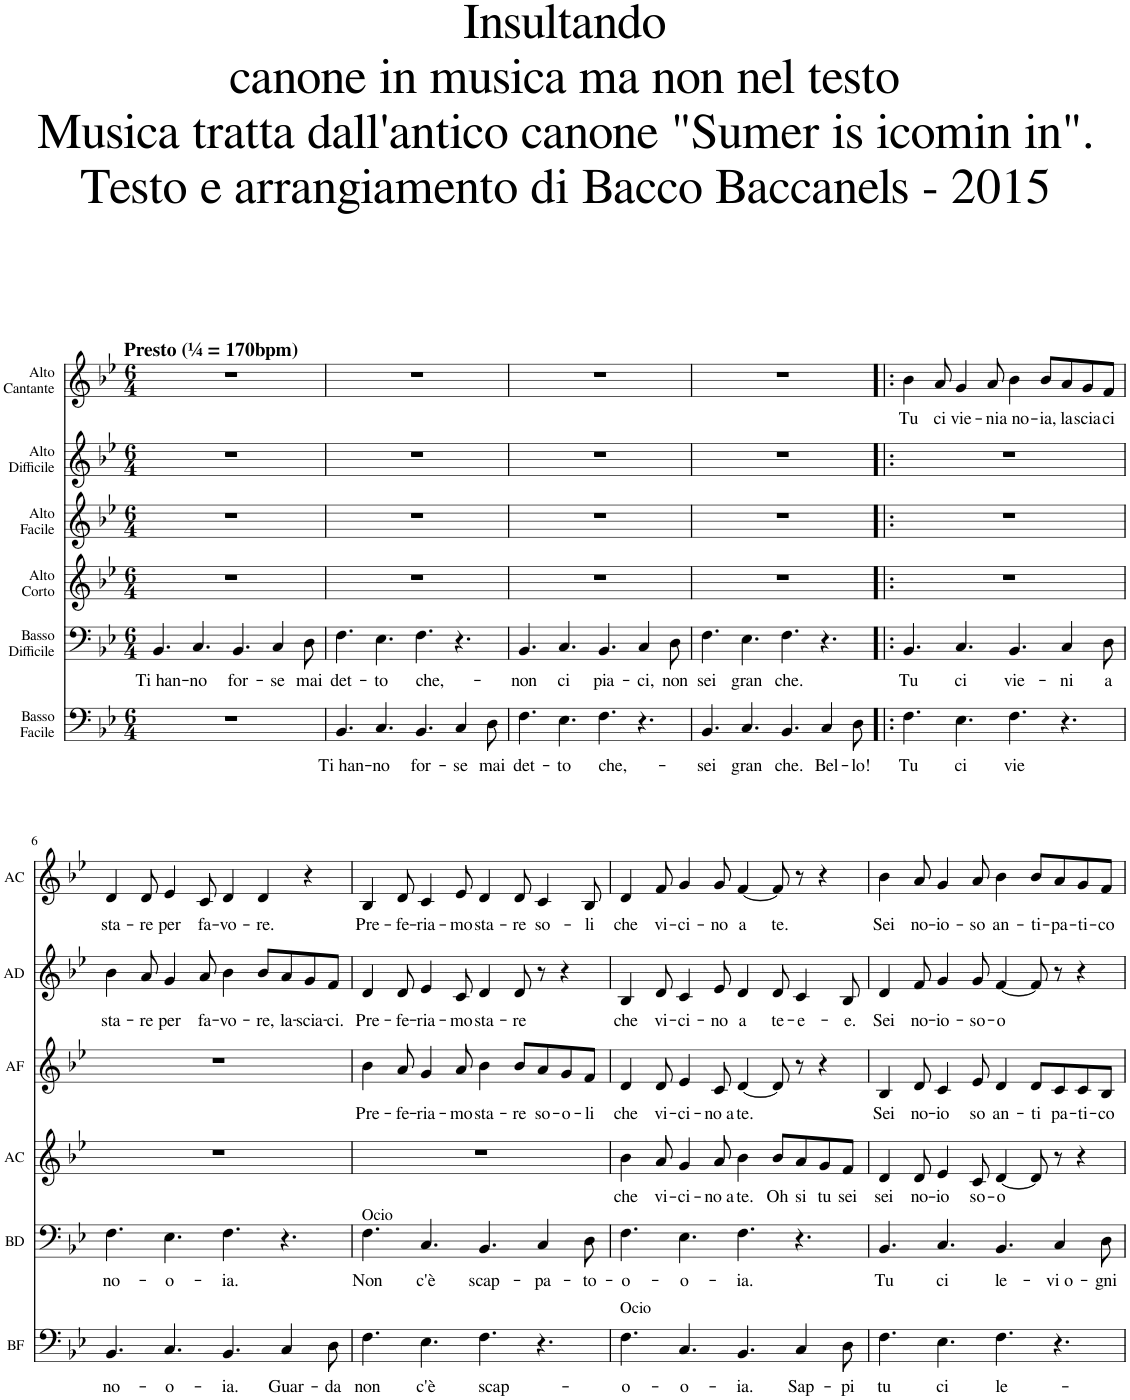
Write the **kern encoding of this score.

**kern	**text	**kern	**text	**kern	**text	**kern	**text	**kern	**text	**kern	**text
*part6	*part6	*part5	*part5	*part4	*part4	*part3	*part3	*part2	*part2	*part1	*part1
*staff6	*staff6	*staff5	*staff5	*staff4	*staff4	*staff3	*staff3	*staff2	*staff2	*staff1	*staff1
*I"Basso Facile	*	*I"Basso Difficile	*	*I"Alto Corto	*	*I"Alto Facile	*	*I"Alto Difficile	*	*I"Alto Cantante	*
*I'BF	*	*I'BD	*	*I'AC	*	*I'AF	*	*I'AD	*	*I'AC	*
*clefF4	*	*clefF4	*	*clefG2	*	*clefG2	*	*clefG2	*	*clefG2	*
*Trd7c12	*	*Trd7c12	*	*Trd4c7	*	*Trd4c7	*	*Trd4c7	*	*Trd4c7	*
*k[b-e-]	*	*k[b-e-]	*	*k[b-e-]	*	*k[b-e-]	*	*k[b-e-]	*	*k[b-e-]	*
*M6/4	*	*M6/4	*	*M6/4	*	*M6/4	*	*M6/4	*	*M6/4	*
=1	=1	=1	=1	=1	=1	=1	=1	=1	=1	=1	=1
!	!	!	!	!	!	!	!	!	!	!LO:TX:a:B:t=Presto (¼ = 170bpm)	!
!	!	!	!LO:LY:b	!	!	!	!	!	!	!	!
1.r	.	4.BB-/	Ti han-	1.r	.	1.r	.	1.r	.	1.r	.
!	!	!	!LO:LY:b	!	!	!	!	!	!	!	!
.	.	4.C/	-no	.	.	.	.	.	.	.	.
!	!	!	!LO:LY:b	!	!	!	!	!	!	!	!
.	.	4.BB-/	for-	.	.	.	.	.	.	.	.
!	!	!	!LO:LY:b	!	!	!	!	!	!	!	!
.	.	4C/	-se	.	.	.	.	.	.	.	.
!	!	!	!LO:LY:b	!	!	!	!	!	!	!	!
.	.	8D\	mai	.	.	.	.	.	.	.	.
=2	=2	=2	=2	=2	=2	=2	=2	=2	=2	=2	=2
!	!LO:LY:b	!	!LO:LY:b	!	!	!	!	!	!	!	!
4.BB-/	Ti han-	4.F\	det-	1.r	.	1.r	.	1.r	.	1.r	.
!	!LO:LY:b	!	!LO:LY:b	!	!	!	!	!	!	!	!
4.C/	-no	4.E-\	-to	.	.	.	.	.	.	.	.
!	!LO:LY:b	!	!LO:LY:b	!	!	!	!	!	!	!	!
4.BB-/	for-	4.F\	che,-	.	.	.	.	.	.	.	.
!	!LO:LY:b	!	!	!	!	!	!	!	!	!	!
4C/	-se	4.r	.	.	.	.	.	.	.	.	.
!	!LO:LY:b	!	!	!	!	!	!	!	!	!	!
8D\	mai	.	.	.	.	.	.	.	.	.	.
=3	=3	=3	=3	=3	=3	=3	=3	=3	=3	=3	=3
!	!LO:LY:b	!	!LO:LY:b	!	!	!	!	!	!	!	!
4.F\	det-	4.BB-/	non	1.r	.	1.r	.	1.r	.	1.r	.
!	!LO:LY:b	!	!LO:LY:b	!	!	!	!	!	!	!	!
4.E-\	-to	4.C/	ci	.	.	.	.	.	.	.	.
!	!LO:LY:b	!	!LO:LY:b	!	!	!	!	!	!	!	!
4.F\	che,-	4.BB-/	pia-	.	.	.	.	.	.	.	.
!	!	!	!LO:LY:b	!	!	!	!	!	!	!	!
4.r	.	4C/	-ci,	.	.	.	.	.	.	.	.
!	!	!	!LO:LY:b	!	!	!	!	!	!	!	!
.	.	8D\	non	.	.	.	.	.	.	.	.
=4	=4	=4	=4	=4	=4	=4	=4	=4	=4	=4	=4
!	!LO:LY:b	!	!LO:LY:b	!	!	!	!	!	!	!	!
4.BB-/	sei	4.F\	sei	1.r	.	1.r	.	1.r	.	1.r	.
!	!LO:LY:b	!	!LO:LY:b	!	!	!	!	!	!	!	!
4.C/	gran	4.E-\	gran	.	.	.	.	.	.	.	.
!	!LO:LY:b	!	!LO:LY:b	!	!	!	!	!	!	!	!
4.BB-/	che.	4.F\	che.	.	.	.	.	.	.	.	.
!	!LO:LY:b	!	!	!	!	!	!	!	!	!	!
4C/	Bel-	4.r	.	.	.	.	.	.	.	.	.
!	!LO:LY:b	!	!	!	!	!	!	!	!	!	!
8D\	-lo!	.	.	.	.	.	.	.	.	.	.
=5!|:	=5!|:	=5!|:	=5!|:	=5!|:	=5!|:	=5!|:	=5!|:	=5!|:	=5!|:	=5!|:	=5!|:
!	!LO:LY:b	!	!LO:LY:b	!	!	!	!	!	!	!	!LO:LY:b
4.F\	Tu	4.BB-/	Tu	1.r	.	1.r	.	1.r	.	4b-\	Tu
!	!	!	!	!	!	!	!	!	!	!	!LO:LY:b
.	.	.	.	.	.	.	.	.	.	8a/	ci
!	!LO:LY:b	!	!LO:LY:b	!	!	!	!	!	!	!	!LO:LY:b
4.E-\	ci	4.C/	ci	.	.	.	.	.	.	4g/	vie-
!	!	!	!	!	!	!	!	!	!	!	!LO:LY:b
.	.	.	.	.	.	.	.	.	.	8a/	-ni
!	!LO:LY:b	!	!LO:LY:b	!	!	!	!	!	!	!	!LO:LY:b
4.F\	vie	4.BB-/	vie-	.	.	.	.	.	.	4b-\	a no-
!	!	!	!	!	!	!	!	!	!	!	!LO:LY:b
.	.	.	.	.	.	.	.	.	.	8b-/L	-ia,
!	!	!	!LO:LY:b	!	!	!	!	!	!	!	!LO:LY:b
4.r	.	4C/	-ni	.	.	.	.	.	.	8a/	la-
!	!	!	!	!	!	!	!	!	!	!	!LO:LY:b
.	.	.	.	.	.	.	.	.	.	8g/	-scia-
!	!	!	!LO:LY:b	!	!	!	!	!	!	!	!LO:LY:b
.	.	8D\	a	.	.	.	.	.	.	8f/J	-ci
!!LO:LB:g=z
=6	=6	=6	=6	=6	=6	=6	=6	=6	=6	=6	=6
!	!LO:LY:b	!	!LO:LY:b	!	!	!	!	!	!LO:LY:b	!	!LO:LY:b
4.BB-/	no-	4.F\	no-	1.r	.	1.r	.	4b-\	sta-	4d/	sta-
!	!	!	!	!	!	!	!	!	!LO:LY:b	!	!LO:LY:b
.	.	.	.	.	.	.	.	8a/	-re	8d/	-re
!	!LO:LY:b	!	!LO:LY:b	!	!	!	!	!	!LO:LY:b	!	!LO:LY:b
4.C/	-o-	4.E-\	-o-	.	.	.	.	4g/	per	4e-/	per
!	!	!	!	!	!	!	!	!	!LO:LY:b	!	!LO:LY:b
.	.	.	.	.	.	.	.	8a/	fa-	8c/	fa-
!	!LO:LY:b	!	!LO:LY:b	!	!	!	!	!	!LO:LY:b	!	!LO:LY:b
4.BB-/	-ia.	4.F\	-ia.	.	.	.	.	4b-\	-vo-	4d/	-vo-
!	!	!	!	!	!	!	!	!	!LO:LY:b	!	!LO:LY:b
.	.	.	.	.	.	.	.	8b-/L	-re,	4d/	-re.
!	!LO:LY:b	!	!	!	!	!	!	!	!LO:LY:b	!	!
4C/	Guar-	4.r	.	.	.	.	.	8a/	la-	.	.
!	!	!	!	!	!	!	!	!	!LO:LY:b	!	!
.	.	.	.	.	.	.	.	8g/	-scia-	4r	.
!	!LO:LY:b	!	!	!	!	!	!	!	!LO:LY:b	!	!
8D\	-da	.	.	.	.	.	.	8f/J	-ci.	.	.
=7	=7	=7	=7	=7	=7	=7	=7	=7	=7	=7	=7
!	!	!LO:TX:a:t=Ocio	!	!	!	!	!	!	!	!	!
!	!LO:LY:b	!	!LO:LY:b	!	!	!	!LO:LY:b	!	!LO:LY:b	!	!LO:LY:b
4.F\	non	4.F\	Non	1.r	.	4b-\	Pre-	4d/	Pre-	4B-/	Pre-
!	!	!	!	!	!	!	!LO:LY:b	!	!LO:LY:b	!	!LO:LY:b
.	.	.	.	.	.	8a/	-fe-	8d/	-fe-	8d/	-fe-
!	!LO:LY:b	!	!LO:LY:b	!	!	!	!LO:LY:b	!	!LO:LY:b	!	!LO:LY:b
4.E-\	c'è	4.C/	c'è	.	.	4g/	-ria-	4e-/	-ria-	4c/	-ria-
!	!	!	!	!	!	!	!LO:LY:b	!	!LO:LY:b	!	!LO:LY:b
.	.	.	.	.	.	8a/	-mo	8c/	-mo	8e-/	-mo
!	!LO:LY:b	!	!LO:LY:b	!	!	!	!LO:LY:b	!	!LO:LY:b	!	!LO:LY:b
4.F\	scap-	4.BB-/	scap-	.	.	4b-\	sta-	4d/	sta-	4d/	sta-
!	!	!	!	!	!	!	!LO:LY:b	!	!LO:LY:b	!	!LO:LY:b
.	.	.	.	.	.	8b-/L	-re	8d/	-re	8d/	-re
!	!	!	!LO:LY:b	!	!	!	!LO:LY:b	!	!	!	!LO:LY:b
4.r	.	4C/	-pa-	.	.	8a/	so-	8r	.	4c/	so-
!	!	!	!	!	!	!	!LO:LY:b	!	!	!	!
.	.	.	.	.	.	8g/	-o-	4r	.	.	.
!	!	!	!LO:LY:b	!	!	!	!LO:LY:b	!	!	!	!LO:LY:b
.	.	8D\	-to-	.	.	8f/J	-li	.	.	8B-/	-li
=8	=8	=8	=8	=8	=8	=8	=8	=8	=8	=8	=8
!LO:TX:a:t=Ocio	!	!	!	!	!	!	!	!	!	!	!
!	!LO:LY:b	!	!LO:LY:b	!	!LO:LY:b	!	!LO:LY:b	!	!LO:LY:b	!	!LO:LY:b
4.F\	o-	4.F\	-o-	4b-\	che	4d/	che	4B-/	che	4d/	che
!	!	!	!	!	!LO:LY:b	!	!LO:LY:b	!	!LO:LY:b	!	!LO:LY:b
.	.	.	.	8a/	vi-	8d/	vi-	8d/	vi-	8f/	vi-
!	!LO:LY:b	!	!LO:LY:b	!	!LO:LY:b	!	!LO:LY:b	!	!LO:LY:b	!	!LO:LY:b
4.C/	-o-	4.E-\	-o-	4g/	-ci-	4e-/	-ci-	4c/	-ci-	4g/	-ci-
!	!	!	!	!	!LO:LY:b	!	!LO:LY:b	!	!LO:LY:b	!	!LO:LY:b
.	.	.	.	8a/	-no a	8c/	-no a	8e-/	-no	8g/	-no
!	!LO:LY:b	!	!LO:LY:b	!	!LO:LY:b	!	!LO:LY:b	!	!LO:LY:b	!	!LO:LY:b
4.BB-/	-ia.	4.F\	-ia.	4b-\	te.	[4d/	te.	4d/	a	[4f/	a
!	!	!	!	!	!LO:LY:b	!	!	!	!LO:LY:b	!	!LO:LY:b
.	.	.	.	8b-/L	Oh	8d/]	.	8d/	te-	8f/]	te.
!	!LO:LY:b	!	!	!	!LO:LY:b	!	!	!	!LO:LY:b	!	!
4C/	Sap-	4.r	.	8a/	si	8r	.	4c/	-e-	8r	.
!	!	!	!	!	!LO:LY:b	!	!	!	!	!	!
.	.	.	.	8g/	tu	4r	.	.	.	4r	.
!	!LO:LY:b	!	!	!	!LO:LY:b	!	!	!	!LO:LY:b	!	!
8D\	-pi	.	.	8f/J	sei	.	.	8B-/	-e.	.	.
=9	=9	=9	=9	=9	=9	=9	=9	=9	=9	=9	=9
!	!LO:LY:b	!	!LO:LY:b	!	!LO:LY:b	!	!LO:LY:b	!	!LO:LY:b	!	!LO:LY:b
4.F\	tu	4.BB-/	Tu	4d/	sei	4B-/	Sei	4d/	Sei	4b-\	Sei
!	!	!	!	!	!LO:LY:b	!	!LO:LY:b	!	!LO:LY:b	!	!LO:LY:b
.	.	.	.	8d/	no-	8d/	no-	8f/	no-	8a/	no-
!	!LO:LY:b	!	!LO:LY:b	!	!LO:LY:b	!	!LO:LY:b	!	!LO:LY:b	!	!LO:LY:b
4.E-\	ci	4.C/	ci	4e-/	-io	4c/	-io	4g/	-io-	4g/	-io-
!	!	!	!	!	!LO:LY:b	!	!LO:LY:b	!	!LO:LY:b	!	!LO:LY:b
.	.	.	.	8c/	so-	8e-/	so	8g/	-so-	8a/	-so
!	!LO:LY:b	!	!LO:LY:b	!	!LO:LY:b	!	!LO:LY:b	!	!LO:LY:b	!	!LO:LY:b
4.F\	le-	4.BB-/	le-	[4d/	-o	4d/	an-	[4f/	-o	4b-\	an-
!	!	!	!	!	!	!	!LO:LY:b	!	!	!	!LO:LY:b
.	.	.	.	8d/]	.	8d/L	-ti	8f/]	.	8b-/L	-ti-
!	!	!	!LO:LY:b	!	!	!	!LO:LY:b	!	!	!	!LO:LY:b
4.r	.	4C/	-vi o-	8r	.	8c/	pa-	8r	.	8a/	-pa-
!	!	!	!	!	!	!	!LO:LY:b	!	!	!	!LO:LY:b
.	.	.	.	4r	.	8c/	-ti-	4r	.	8g/	-ti-
!	!	!	!LO:LY:b	!	!	!	!LO:LY:b	!	!	!	!LO:LY:b
.	.	8D\	-gni	.	.	8B-/J	-co	.	.	8f/J	-co
=	=	=	=	=	=	=	=	=	=	=	=
*-	*-	*-	*-	*-	*-	*-	*-	*-	*-	*-	*-
